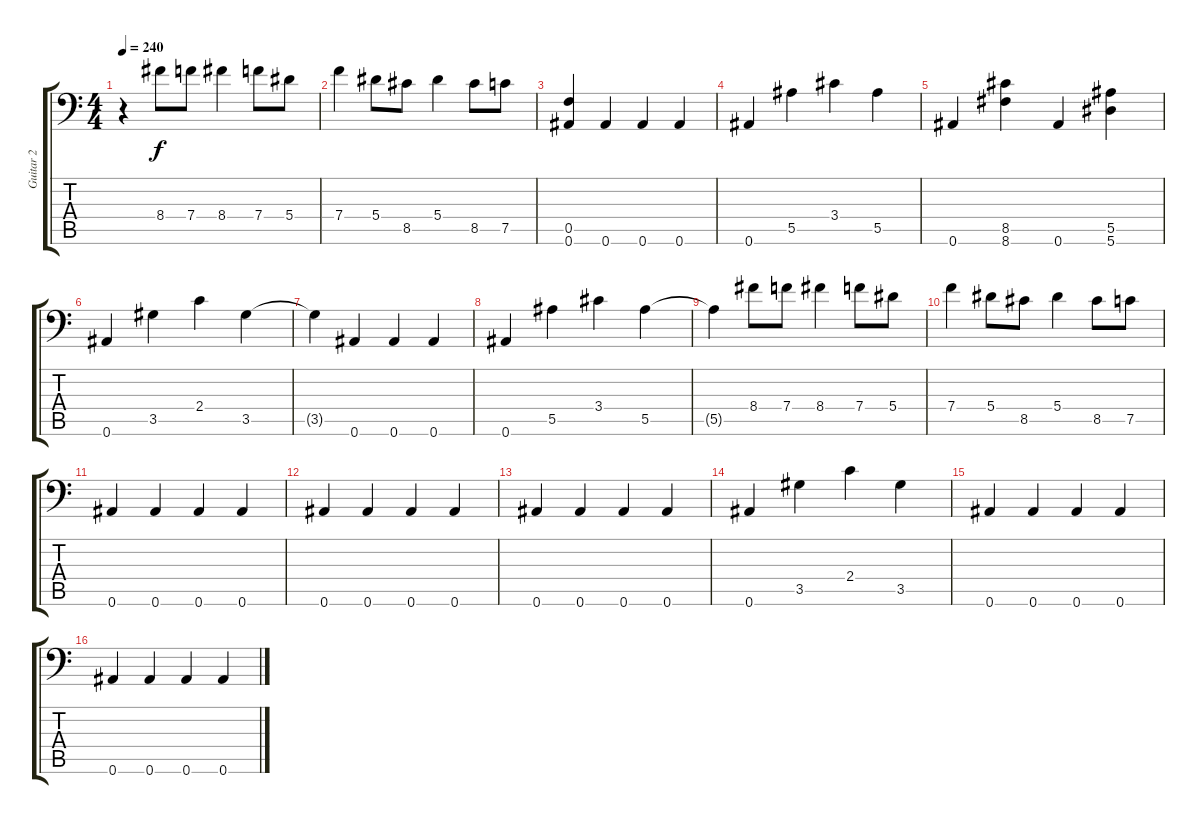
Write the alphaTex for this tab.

\track ("Guitar 2" "Guitar 2") {instrument distortionguitar}
\staff {score tabs}
\tuning (C4 G3 Eb3 Bb2 F2 Bb1) {hide}
\ts (4 4)
\tempo 240
\clef f4
\ks c
r.4{dy f} 8.4.8 7.4.8 8.4.4 7.4.8 5.4.8 |
7.4.4 5.4.8 8.5.8 5.4.4 8.5.8 7.5.8 |
(0.5 0.6).4 0.6.4 0.6.4 0.6.4 |
0.6.4 5.5.4 3.4.4 5.5.4 |
0.6.4 (8.5 8.6).4 0.6.4 (5.5 5.6).4 |
0.6.4 3.5.4 2.4.4 3.5.4 |
3.5{t}.4 0.6.4 0.6.4 0.6.4 |
0.6.4 5.5.4 3.4.4 5.5.4 |
5.5{t}.4 8.4.8 7.4.8 8.4.4 7.4.8 5.4.8 |
7.4.4 5.4.8 8.5.8 5.4.4 8.5.8 7.5.8 |
0.6.4 0.6.4 0.6.4 0.6.4 |
0.6.4 0.6.4 0.6.4 0.6.4 |
0.6.4 0.6.4 0.6.4 0.6.4 |
0.6.4 3.5.4 2.4.4 3.5.4 |
0.6.4 0.6.4 0.6.4 0.6.4 |
0.6.4 0.6.4 0.6.4 0.6.4
